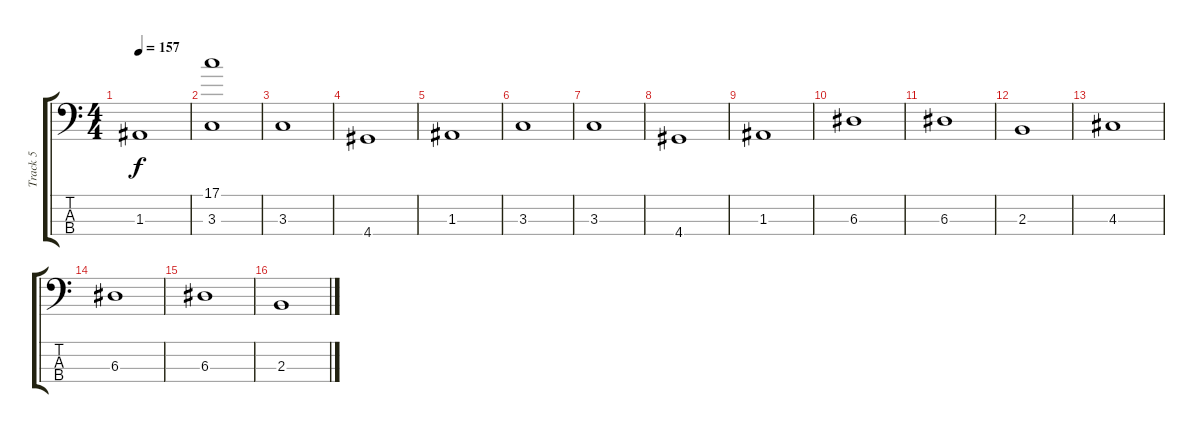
\track ("Track 5" "Track 5") {instrument slapbass2}
\staff {score tabs}
\tuning (G2 D2 A1 E1) {hide}
\ts (4 4)
\tempo 157
\clef f4
\ks c
1.3.1{dy f} |
(17.1 3.3).1 |
3.3.1 |
4.4.1 |
1.3.1 |
3.3.1 |
3.3.1 |
4.4.1 |
1.3.1 |
6.3.1 |
6.3.1 |
2.3.1 |
4.3.1 |
6.3.1 |
6.3.1 |
2.3.1
